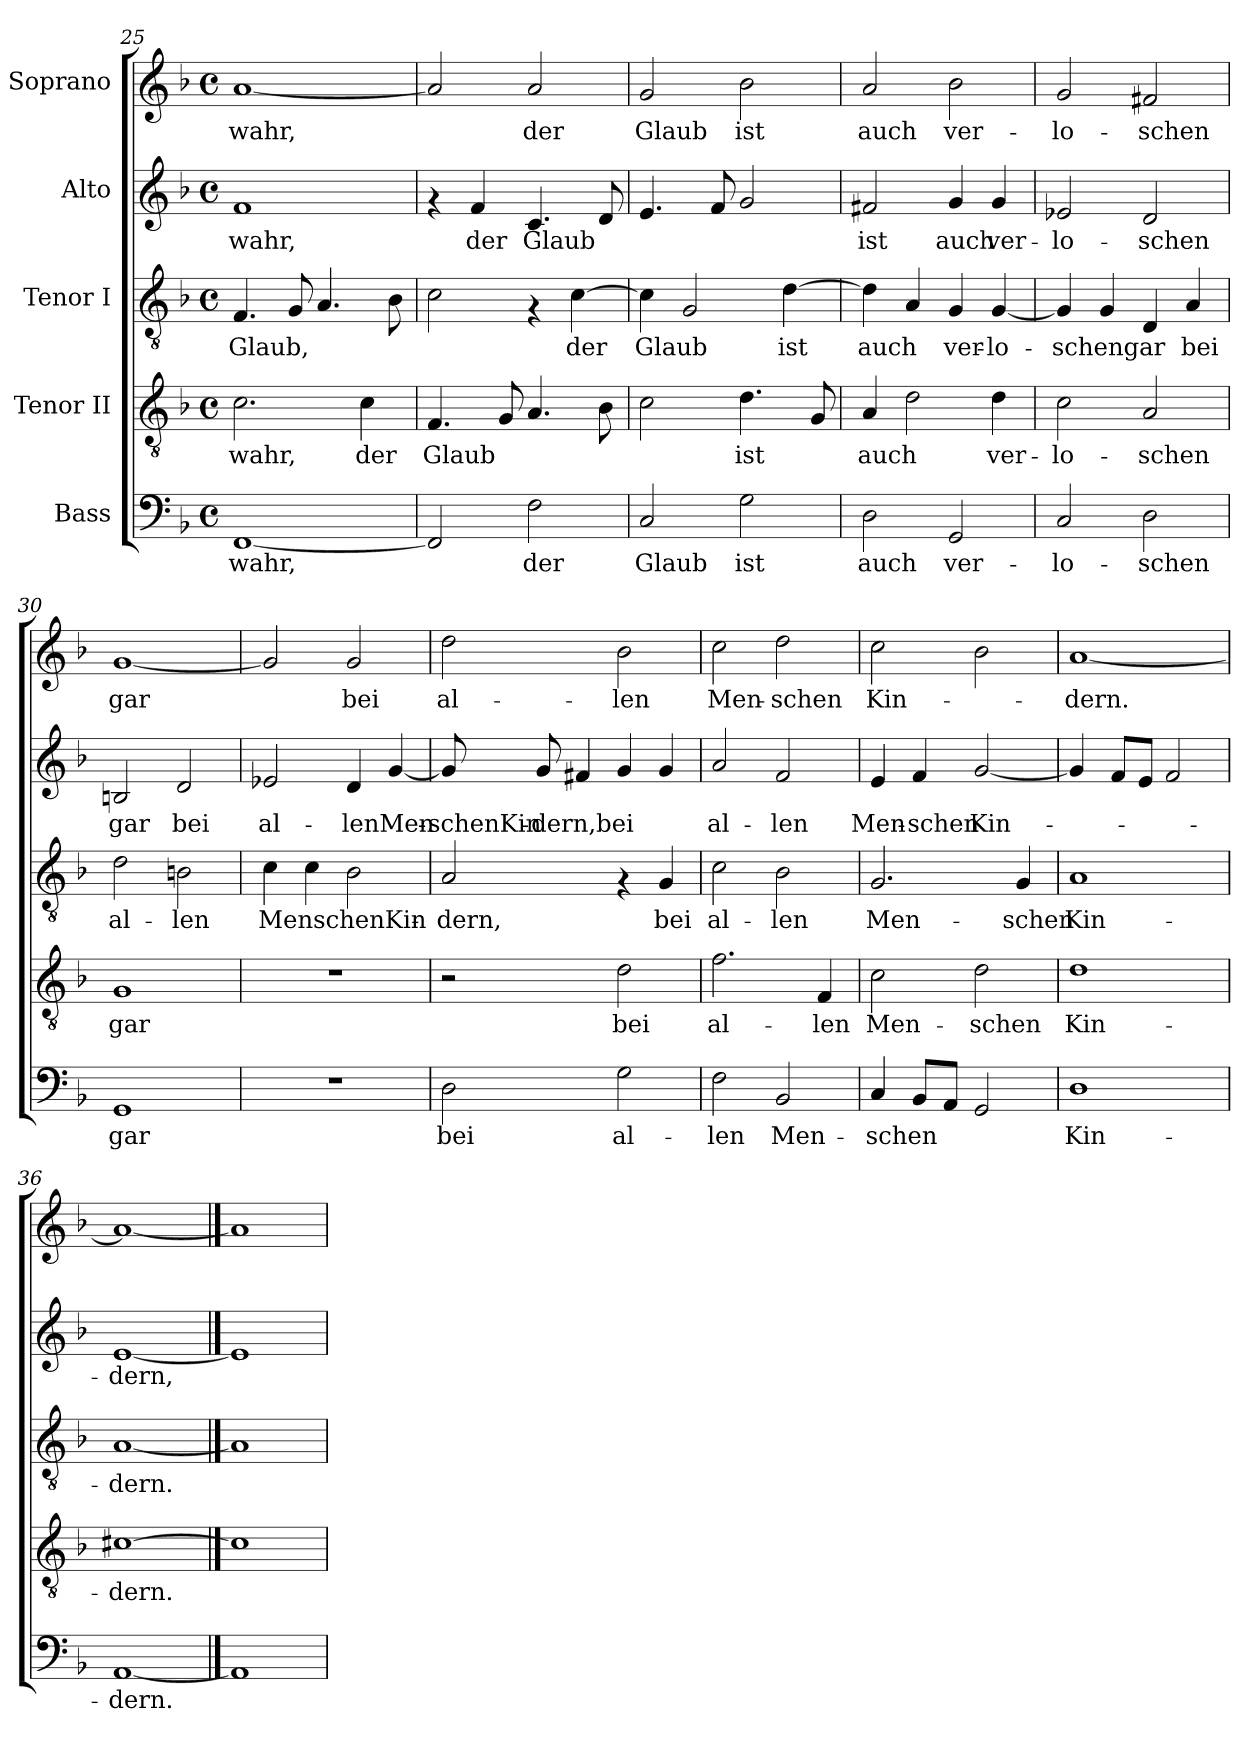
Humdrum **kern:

**kern	**text	**kern	**text	**kern	**text	**kern	**text	**kern	**text
*part5	*part5	*part4	*part4	*part3	*part3	*part2	*part2	*part1	*part1
*staff5	*staff5	*staff4	*staff4	*staff3	*staff3	*staff2	*staff2	*staff1	*staff1
*I"Bass	*	*I"Tenor II	*	*I"Tenor I	*	*I"Alto	*	*I"Soprano	*
*clefF4	*	*clefGv2	*	*clefGv2	*	*clefG2	*	*clefG2	*
*k[b-]	*	*k[b-]	*	*k[b-]	*	*k[b-]	*	*k[b-]	*
*F:	*	*F:	*	*F:	*	*F:	*	*F:	*
*M4/4	*	*M4/4	*	*M4/4	*	*M4/4	*	*M4/4	*
*met(c)	*	*met(c)	*	*met(c)	*	*met(c)	*	*met(c)	*
=25	=25	=25	=25	=25	=25	=25	=25	=25	=25
!	!LO:LY:b	!	!LO:LY:b	!	!LO:LY:b	!	!LO:LY:b	!	!LO:LY:b
[<1FF	wahr,	2.c\	wahr,	4.F/	Glaub,	1f	wahr,	[<1a	wahr,
.	.	.	.	8G/	.	.	.	.	.
.	.	.	.	4.A/	.	.	.	.	.
!	!	!	!LO:LY:b	!	!	!	!	!	!
.	.	4c\	der	.	.	.	.	.	.
.	.	.	.	8B-\	.	.	.	.	.
=26	=26	=26	=26	=26	=26	=26	=26	=26	=26
!	!	!	!LO:LY:b	!	!	!	!	!	!
2FF/]	.	4.F/	Glaub	2c\	.	4rf	.	2a/]	.
!	!	!	!	!	!	!	!LO:LY:b	!	!
.	.	.	.	.	.	4f/	der	.	.
.	.	8G/	.	.	.	.	.	.	.
!	!LO:LY:b	!	!	!	!	!	!LO:LY:b	!	!LO:LY:b
2F\	der	4.A/	.	4rF	.	4.c/	Glaub	2a/	der
!	!	!	!	!	!LO:LY:b	!	!	!	!
.	.	.	.	[>4c\	der	.	.	.	.
.	.	8B-\	.	.	.	8d/	.	.	.
=27	=27	=27	=27	=27	=27	=27	=27	=27	=27
!	!LO:LY:b	!	!	!	!LO:LY:b	!	!	!	!LO:LY:b
2C/	Glaub	2c\	.	4c\]	Glaub	4.e/	.	2g/	Glaub
.	.	.	.	2G/	.	.	.	.	.
.	.	.	.	.	.	8f/	.	.	.
!	!LO:LY:b	!	!LO:LY:b	!	!	!	!	!	!LO:LY:b
2G\	ist	4.d\	ist	.	.	2g/	.	2b-\	ist
!	!	!	!	!	!LO:LY:b	!	!	!	!
.	.	.	.	[>4d\	ist	.	.	.	.
.	.	8G/	.	.	.	.	.	.	.
=28	=28	=28	=28	=28	=28	=28	=28	=28	=28
!	!LO:LY:b	!	!LO:LY:b	!	!LO:LY:b	!	!LO:LY:b	!	!LO:LY:b
2D\	auch	4A/	auch	4d\]	auch	2f#X/	ist	2a/	auch
.	.	2d\	.	4A/	.	.	.	.	.
!	!LO:LY:b	!	!	!	!LO:LY:b	!	!LO:LY:b	!	!LO:LY:b
2GG/	ver-	.	.	4G/	ver-	4g/	auch	2b-\	ver-
!	!	!	!LO:LY:b	!	!LO:LY:b	!	!LO:LY:b	!	!
.	.	4d\	ver-	[>4G/	-lo-	4g/	ver-	.	.
!!LO:PB:g=z
=29	=29	=29	=29	=29	=29	=29	=29	=29	=29
!	!LO:LY:b	!	!LO:LY:b	!	!LO:LY:b	!	!LO:LY:b	!	!LO:LY:b
2C/	-lo-	2c\	-lo-	4G/]	-schengar	2e-X/	-lo-	2g/	-lo-
.	.	.	.	4G/	.	.	.	.	.
!	!LO:LY:b	!	!LO:LY:b	!	!	!	!LO:LY:b	!	!LO:LY:b
2D\	-schen	2A/	-schen	4D/	.	2d/	-schen	2f#X/	-schen
!	!	!	!	!	!LO:LY:b	!	!	!	!
.	.	.	.	4A/	bei	.	.	.	.
=30	=30	=30	=30	=30	=30	=30	=30	=30	=30
!	!LO:LY:b	!	!LO:LY:b	!	!LO:LY:b	!	!LO:LY:b	!	!LO:LY:b
1GG	gar	1G	gar	2d\	al-	2Bn/	gar	[<1g	gar
!	!	!	!	!	!LO:LY:b	!	!LO:LY:b	!	!
.	.	.	.	2Bn\	-len	2d/	bei	.	.
=31	=31	=31	=31	=31	=31	=31	=31	=31	=31
!	!	!	!	!	!LO:LY:b	!	!LO:LY:b	!	!
1r	.	1r	.	4c\	MenschenKin-	2e-X/	al-	2g/]	.
.	.	.	.	4c\	.	.	.	.	.
!	!	!	!	!	!	!	!LO:LY:b	!	!LO:LY:b
.	.	.	.	2B-i\	.	4d/	-lenMen-	2g/	bei
.	.	.	.	.	.	[<4g/	.	.	.
=32	=32	=32	=32	=32	=32	=32	=32	=32	=32
!	!LO:LY:b	!	!	!	!LO:LY:b	!	!LO:LY:b	!	!LO:LY:b
2D\	bei	2r	.	2A/	-dern,	8g/]	-schenKin-	2dd\	al-
!	!	!	!	!	!	!	!LO:LY:b	!	!
.	.	.	.	.	.	8g/	-dern,bei	.	.
.	.	.	.	.	.	4f#X/	.	.	.
!	!LO:LY:b	!	!LO:LY:b	!	!	!	!	!	!LO:LY:b
2G\	al-	2d\	bei	4rF	.	4g/	.	2b-\	-len
!	!	!	!	!	!LO:LY:b	!	!	!	!
.	.	.	.	4G/	bei	4g/	.	.	.
=33	=33	=33	=33	=33	=33	=33	=33	=33	=33
!	!LO:LY:b	!	!LO:LY:b	!	!LO:LY:b	!	!LO:LY:b	!	!LO:LY:b
2F\	-len	2.f\	al-	2c\	al-	2a/	al-	2cc\	Men-
!	!LO:LY:b	!	!	!	!LO:LY:b	!	!LO:LY:b	!	!LO:LY:b
2BB-/	Men-	.	.	2B-\	-len	2f/	-len	2dd\	-schen
!	!	!	!LO:LY:b	!	!	!	!	!	!
.	.	4F/	-len	.	.	.	.	.	.
=34	=34	=34	=34	=34	=34	=34	=34	=34	=34
!	!LO:LY:b	!	!LO:LY:b	!	!LO:LY:b	!	!LO:LY:b	!	!LO:LY:b
4C/	-schen	2c\	Men-	2.G/	Men-	4e/	Men-	2cc\	Kin-
!	!	!	!	!	!	!	!LO:LY:b	!	!
8BB-/L	.	.	.	.	.	4f/	-schen	.	.
8AA/J	.	.	.	.	.	.	.	.	.
!	!	!	!LO:LY:b	!	!	!	!LO:LY:b	!	!
2GG/	.	2d\	-schen	.	.	[<2g/	Kin-	2b-\	.
!	!	!	!	!	!LO:LY:b	!	!	!	!
.	.	.	.	4G/	-schen	.	.	.	.
=35	=35	=35	=35	=35	=35	=35	=35	=35	=35
!	!LO:LY:b	!	!LO:LY:b	!	!LO:LY:b	!	!	!	!LO:LY:b
1D	Kin-	1d	Kin-	1A	Kin-	4g/]	.	[<1a	-dern.
.	.	.	.	.	.	8f/L	.	.	.
.	.	.	.	.	.	8e/J	.	.	.
.	.	.	.	.	.	2f/	.	.	.
=36	=36	=36	=36	=36	=36	=36	=36	=36	=36
!	!LO:LY:b	!	!LO:LY:b	!	!LO:LY:b	!	!LO:LY:b	!	!
[1AA	-dern.	[1c#X	-dern.	[1A	-dern.	[1e	-dern,	1a_	.
==37	==37	==37	==37	==37	==37	==37	==37	==37	==37
1AA]	.	1c#]	.	1A]	.	1e]	.	1a]	.
=	=	=	=	=	=	=	=	=	=
*-	*-	*-	*-	*-	*-	*-	*-	*-	*-
